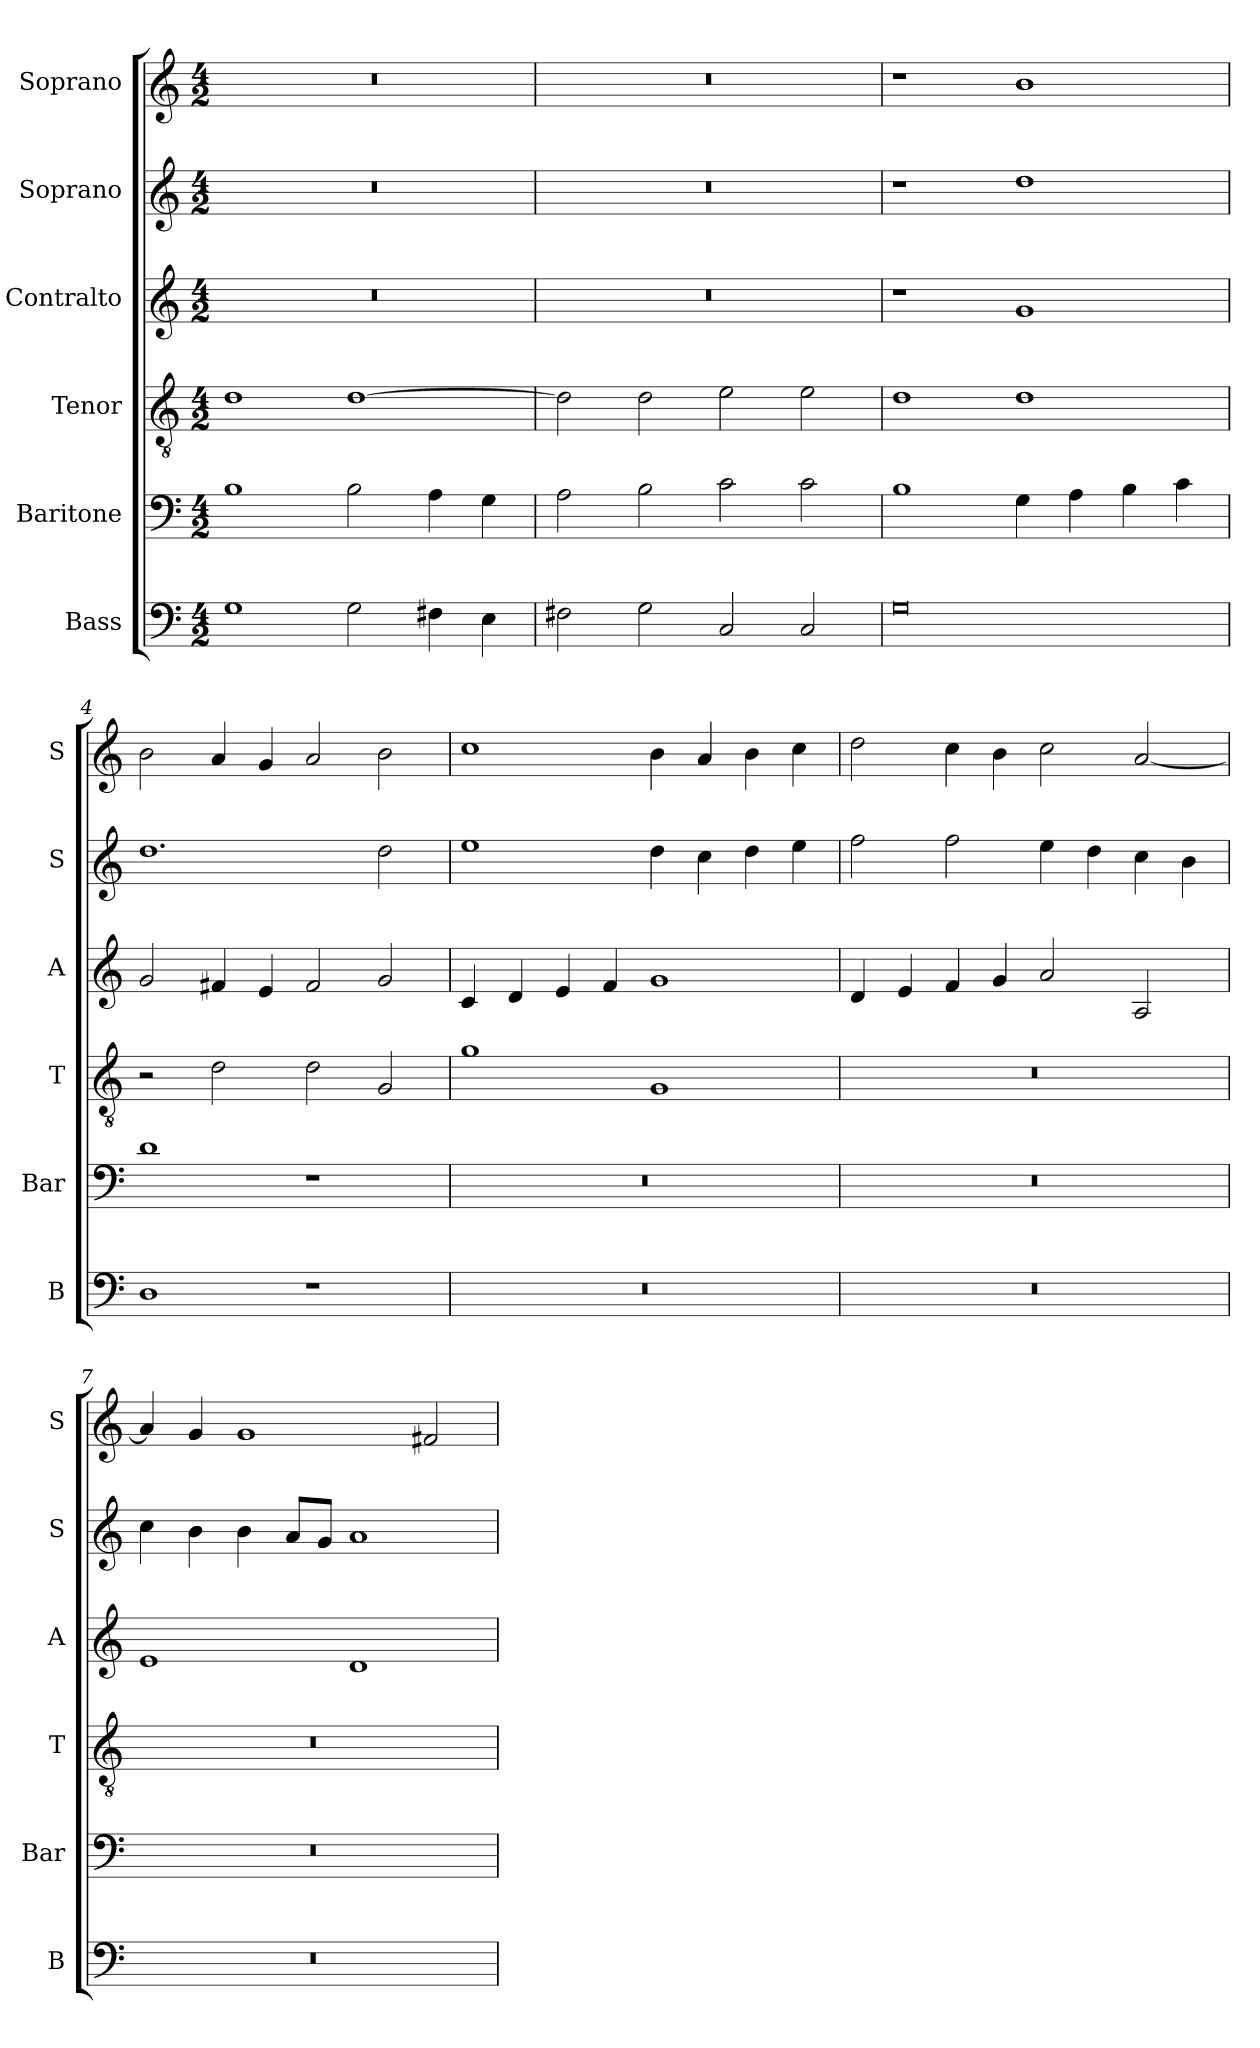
**kern	**kern	**kern	**kern	**kern	**kern
*part6	*part5	*part4	*part3	*part2	*part1
*staff6	*staff5	*staff4	*staff3	*staff2	*staff1
*I"Bass	*I"Baritone	*I"Tenor	*I"Contralto	*I"Soprano	*I"Soprano
*I'B	*I'Bar	*I'T	*I'A	*I'S	*I'S
*clefF4	*clefF4	*clefGv2	*clefG2	*clefG2	*clefG2
*k[]	*k[]	*k[]	*k[]	*k[]	*k[]
*G:mix	*G:mix	*G:mix	*G:mix	*G:mix	*G:mix
*M4/2	*M4/2	*M4/2	*M4/2	*M4/2	*M4/2
=1	=1	=1	=1	=1	=1
1G	1B	1d	0r	0r	0r
2G	2B	[1d	.	.	.
4F#X	4A	.	.	.	.
4E	4G	.	.	.	.
=2	=2	=2	=2	=2	=2
2F#X	2A	2d]	0r	0r	0r
2G	2B	2d	.	.	.
2C	2c	2e	.	.	.
2C	2c	2e	.	.	.
=3	=3	=3	=3	=3	=3
0G	1B	1d	1r	1r	1r
.	4G	1d	1g	1dd	1b
.	4A	.	.	.	.
.	4B	.	.	.	.
.	4c	.	.	.	.
=4	=4	=4	=4	=4	=4
1D	1d	2r	2g	1.dd	2b
.	.	2d	4f#X	.	4a
.	.	.	4e	.	4g
1r	1r	2d	2f#	.	2a
.	.	2G	2g	2dd	2b
=5	=5	=5	=5	=5	=5
0r	0r	1g	4c	1ee	1cc
.	.	.	4d	.	.
.	.	.	4e	.	.
.	.	.	4f	.	.
.	.	1G	1g	4dd	4b
.	.	.	.	4cc	4a
.	.	.	.	4dd	4b
.	.	.	.	4ee	4cc
=6	=6	=6	=6	=6	=6
0r	0r	0r	4d	2ff	2dd
.	.	.	4e	.	.
.	.	.	4f	2ff	4cc
.	.	.	4g	.	4b
.	.	.	2a	4ee	2cc
.	.	.	.	4dd	.
.	.	.	2A	4cc	[2a
.	.	.	.	4b	.
=7	=7	=7	=7	=7	=7
0r	0r	0r	1e	4cc	4a]
.	.	.	.	4b	4g
.	.	.	.	4b	1g
.	.	.	.	8a/L	.
.	.	.	.	8g/J	.
.	.	.	1d	1a	.
.	.	.	.	.	2f#X
=	=	=	=	=	=
*-	*-	*-	*-	*-	*-
